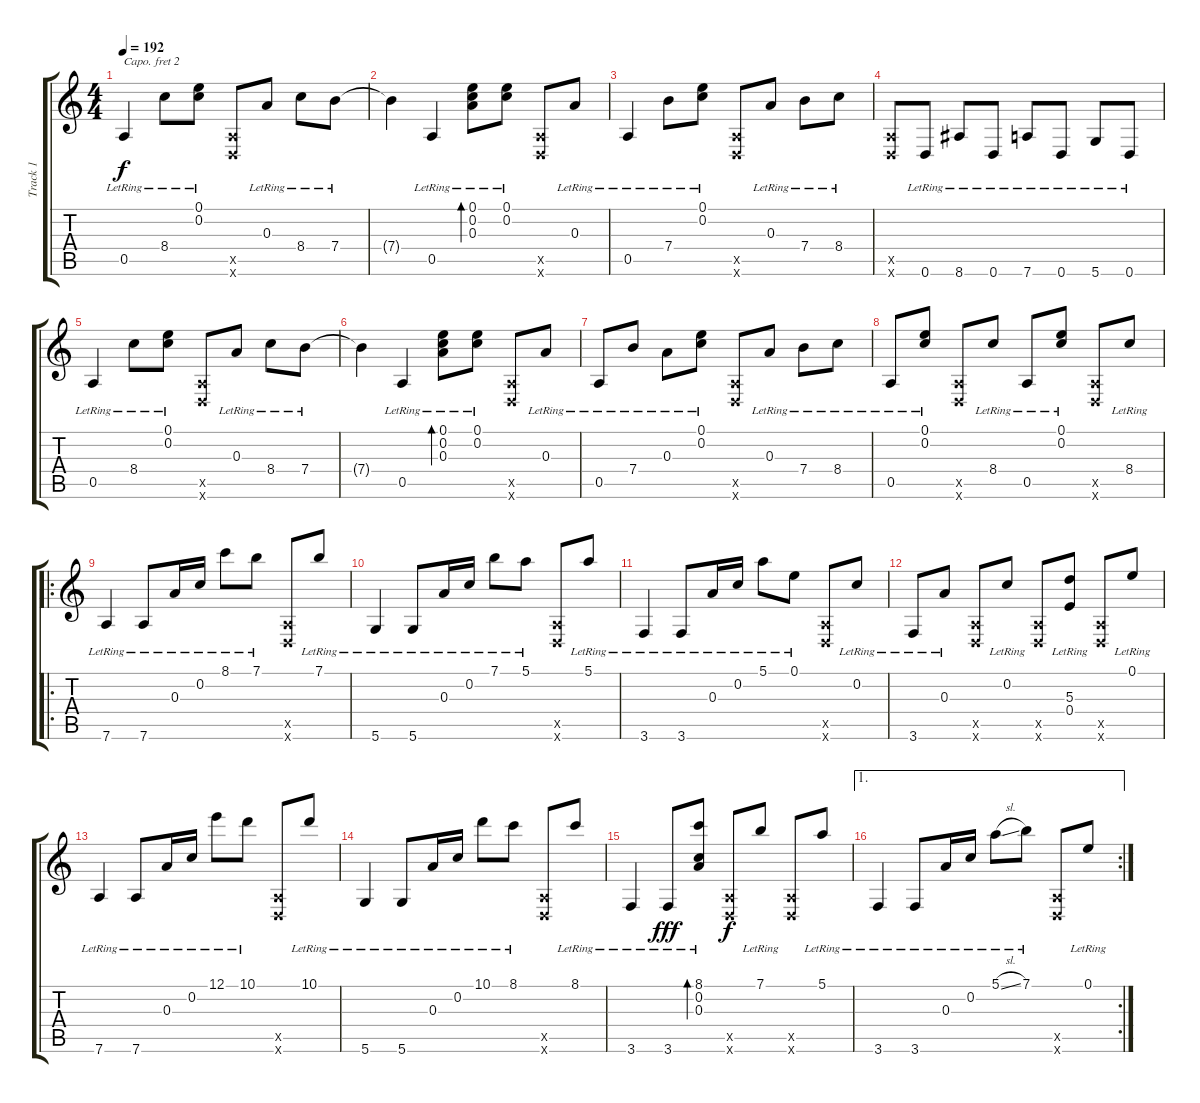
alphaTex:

\track ("Track 1" "Track 1") {instrument acousticguitarsteel}
\staff {score tabs}
\capo 2
\tuning (D4 Bb3 G3 D3 G2 C2) {hide}
\ts (4 4)
\tempo 192
\clef g2
\ks c
0.5{lr}.4{dy f} 8.4{lr}.8 (0.1{lr} 0.2{lr}).8 (0.5{x} 0.6{x}).8 0.3{lr}.8 8.4{lr}.8 7.4{lr}.8 |
7.4{t}.4 0.5{lr}.4 (0.1{lr} 0.2{lr} 0.3{lr}).8{bd 30} (0.1{lr} 0.2{lr}).8 (0.5{x} 0.6{x}).8 0.3{lr}.8 |
0.5{lr}.4 7.4{lr}.8 (0.1{lr} 0.2{lr}).8 (0.5{x} 0.6{x}).8 0.3{lr}.8 7.4{lr}.8 8.4{lr}.8 |
(0.5{x} 0.6{x}).8 0.6{lr}.8 8.6{lr}.8 0.6{lr}.8 7.6{lr}.8 0.6{lr}.8 5.6{lr}.8 0.6{lr}.8 |
0.5{lr}.4 8.4{lr}.8 (0.1{lr} 0.2{lr}).8 (0.5{x} 0.6{x}).8 0.3{lr}.8 8.4{lr}.8 7.4{lr}.8 |
7.4{t}.4 0.5{lr}.4 (0.1{lr} 0.2{lr} 0.3{lr}).8{bd 30} (0.1{lr} 0.2{lr}).8 (0.5{x} 0.6{x}).8 0.3{lr}.8 |
0.5{lr}.8 7.4{lr}.8 0.3{lr}.8 (0.1{lr} 0.2{lr}).8 (0.5{x} 0.6{x}).8 0.3{lr}.8 7.4{lr}.8 8.4{lr}.8 |
0.5{lr}.8 (0.1{lr} 0.2{lr}).8 (0.5{x} 0.6{x}).8 8.4{lr}.8 0.5{lr}.8 (0.1{lr} 0.2{lr}).8 (0.5{x} 0.6{x}).8 8.4{lr}.8 |
\ro
7.6{lr}.4 7.6{lr}.8 0.3{lr}.16 0.2{lr}.16 8.1{lr}.8 7.1{lr}.8 (0.5{x} 0.6{x}).8 7.1{lr}.8 |
5.6{lr}.4 5.6{lr}.8 0.3{lr}.16 0.2{lr}.16 7.1{lr}.8 5.1{lr}.8 (0.5{x} 0.6{x}).8 5.1{lr}.8 |
3.6{lr}.4 3.6{lr}.8 0.3{lr}.16 0.2{lr}.16 5.1{lr}.8 0.1{lr}.8 (0.5{x} 0.6{x}).8 0.2{lr}.8 |
3.6{lr}.8 0.3{lr}.8 (0.5{x} 0.6{x}).8 0.2{lr}.8 (0.5{x} 0.6{x}).8 (5.3{lr} 0.4{lr}).8 (0.5{x} 0.6{x}).8 0.1{lr}.8 |
7.6{lr}.4 7.6{lr}.8 0.3{lr}.16 0.2{lr}.16 12.1{lr}.8 10.1{lr}.8 (0.5{x} 0.6{x}).8 10.1{lr}.8 |
5.6{lr}.4 5.6{lr}.8 0.3{lr}.16 0.2{lr}.16 10.1{lr}.8 8.1{lr}.8 (0.5{x} 0.6{x}).8 8.1{lr}.8 |
3.6{lr}.4 3.6{lr}.8{dy fff} (8.1{lr} 0.2{lr} 0.3{lr}).8{bd 480} (0.5{x} 0.6{x}).8{dy f} 7.1{lr}.8 (0.5{x} 0.6{x}).8 5.1{lr}.8 |
\ae 1
\rc 2
3.6{lr}.4 3.6{lr}.8 0.3{lr}.16 0.2{lr}.16 5.1{sl lr}.8 7.1{lr}.8 (0.5{x} 0.6{x}).8 0.1{lr}.8
